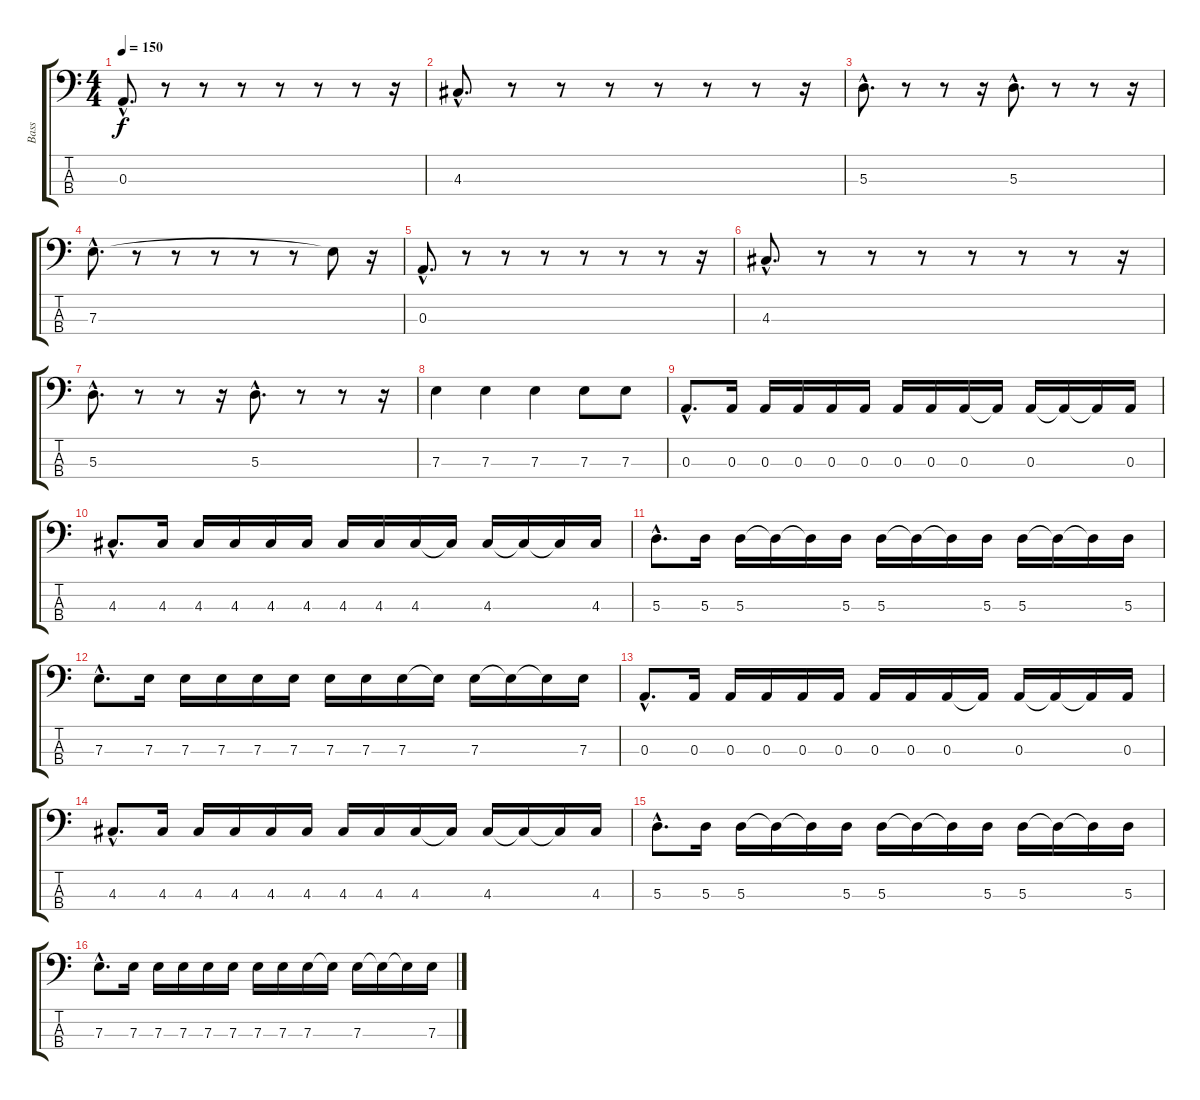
\track ("Bass" "Bass") {instrument electricbassfinger}
\staff {score tabs}
\tuning (G2 D2 A1 E1) {hide}
\ts (4 4)
\tempo 150
\clef f4
\ks c
0.3{hac}.8{d dy f instrument electricbassfinger} r.8 r.8 r.8 r.8 r.8 r.8 r.16 |
4.3{hac}.8{d} r.8 r.8 r.8 r.8 r.8 r.8 r.16 |
5.3{hac}.8{d} r.8 r.8 r.16 5.3{hac}.8{d} r.8 r.8 r.16 |
7.3{hac}.8{d} r.8 r.8 r.8 r.8 r.8 7.3{t}.8 r.16 |
0.3{hac}.8{d} r.8 r.8 r.8 r.8 r.8 r.8 r.16 |
4.3{hac}.8{d} r.8 r.8 r.8 r.8 r.8 r.8 r.16 |
5.3{hac}.8{d} r.8 r.8 r.16 5.3{hac}.8{d} r.8 r.8 r.16 |
7.3.4 7.3.4 7.3.4 7.3.8 7.3.8 |
0.3{hac}.8{d} 0.3.16 0.3.16 0.3.16 0.3.16 0.3.16 0.3.16 0.3.16 0.3.16 0.3{t}.16 0.3.16 0.3{t}.16 0.3{t}.16 0.3.16 |
4.3{hac}.8{d} 4.3.16 4.3.16 4.3.16 4.3.16 4.3.16 4.3.16 4.3.16 4.3.16 4.3{t}.16 4.3.16 4.3{t}.16 4.3{t}.16 4.3.16 |
5.3{hac}.8{d} 5.3.16 5.3.16 5.3{t}.16 5.3{t}.16 5.3.16 5.3.16 5.3{t}.16 5.3{t}.16 5.3.16 5.3.16 5.3{t}.16 5.3{t}.16 5.3.16 |
7.3{hac}.8{d} 7.3.16 7.3.16 7.3.16 7.3.16 7.3.16 7.3.16 7.3.16 7.3.16 7.3{t}.16 7.3.16 7.3{t}.16 7.3{t}.16 7.3.16 |
0.3{hac}.8{d} 0.3.16 0.3.16 0.3.16 0.3.16 0.3.16 0.3.16 0.3.16 0.3.16 0.3{t}.16 0.3.16 0.3{t}.16 0.3{t}.16 0.3.16 |
4.3{hac}.8{d} 4.3.16 4.3.16 4.3.16 4.3.16 4.3.16 4.3.16 4.3.16 4.3.16 4.3{t}.16 4.3.16 4.3{t}.16 4.3{t}.16 4.3.16 |
5.3{hac}.8{d} 5.3.16 5.3.16 5.3{t}.16 5.3{t}.16 5.3.16 5.3.16 5.3{t}.16 5.3{t}.16 5.3.16 5.3.16 5.3{t}.16 5.3{t}.16 5.3.16 |
7.3{hac}.8{d} 7.3.16 7.3.16 7.3.16 7.3.16 7.3.16 7.3.16 7.3.16 7.3.16 7.3{t}.16 7.3.16 7.3{t}.16 7.3{t}.16 7.3.16
